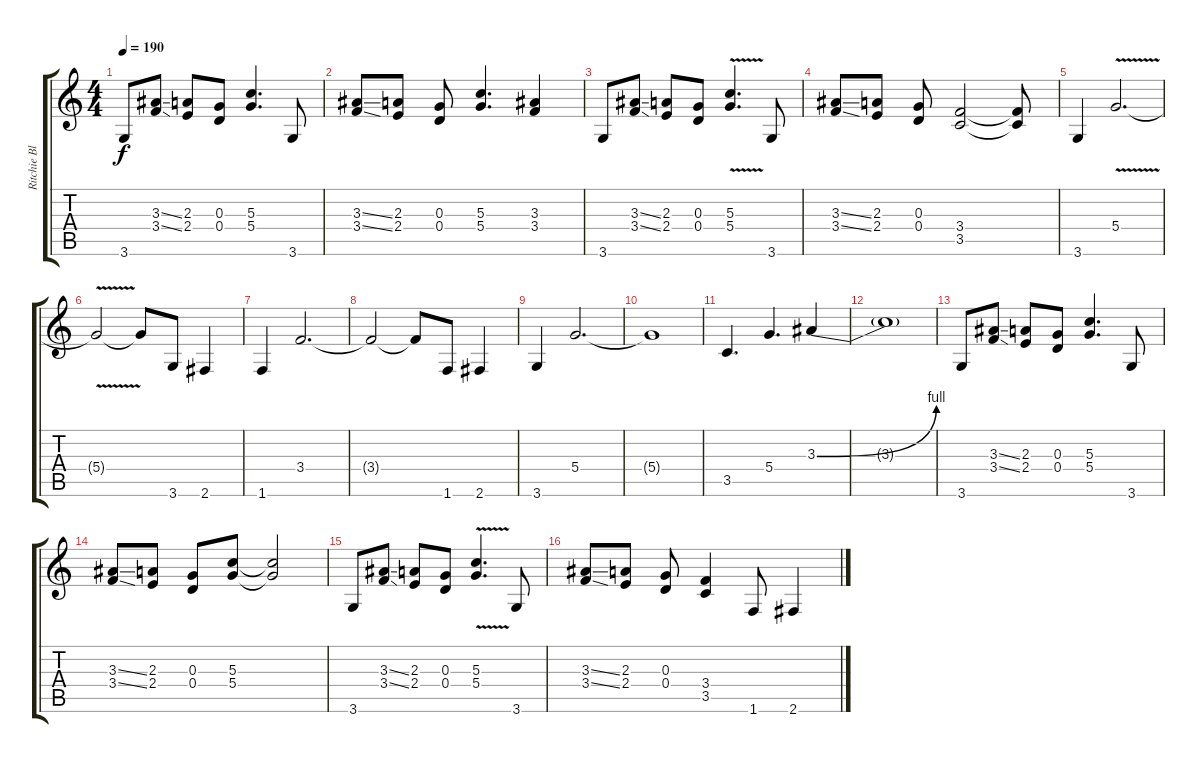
\track ("Ritchie Blackmore" "Ritchie Bl") {instrument overdrivenguitar}
\staff {score tabs}
\tuning (E4 B3 G3 D3 A2 E2) {hide}
\ts (4 4)
\tempo 190
\clef g2
\ks c
3.6.8{dy f} (3.3{ss} 3.4{ss}).8 (2.3 2.4).8 (0.3 0.4).8 (5.3 5.4).4{d} 3.6.8 |
(3.3{ss} 3.4{ss}).8 (2.3 2.4).8 (0.3 0.4).8 (5.3 5.4).4{d} (3.3 3.4).4 |
3.6.8 (3.3{ss} 3.4{ss}).8 (2.3 2.4).8 (0.3 0.4).8 (5.3{v} 5.4{v}).4{d} 3.6.8 |
(3.3{ss} 3.4{ss}).8 (2.3 2.4).8 (0.3 0.4).8 (3.4 3.5).2 (3.4{t} 3.5{t}).8 |
3.6.4 5.4{v}.2{d} |
5.4{t}.2 5.4{t}.8 3.6.8 2.6.4 |
1.6.4 3.4.2{d} |
3.4{t}.2 3.4{t}.8 1.6.8 2.6.4 |
3.6.4 5.4.2{d} |
5.4{t}.1 |
3.5.4{d} 5.4.4{d} 3.3{be (bend 0 0 60 4)}.4 |
3.3{t}.1 |
3.6.8 (3.3{ss} 3.4{ss}).8 (2.3 2.4).8 (0.3 0.4).8 (5.3 5.4).4{d} 3.6.8 |
(3.3{ss} 3.4{ss}).8 (2.3 2.4).8 (0.3 0.4).8 (5.3 5.4).8 (5.3{t} 5.4{t}).2 |
3.6.8 (3.3{ss} 3.4{ss}).8 (2.3 2.4).8 (0.3 0.4).8 (5.3{v} 5.4{v}).4{d} 3.6.8 |
(3.3{ss} 3.4{ss}).8 (2.3 2.4).8 (0.3 0.4).8 (3.4 3.5).4 1.6.8 2.6.4
